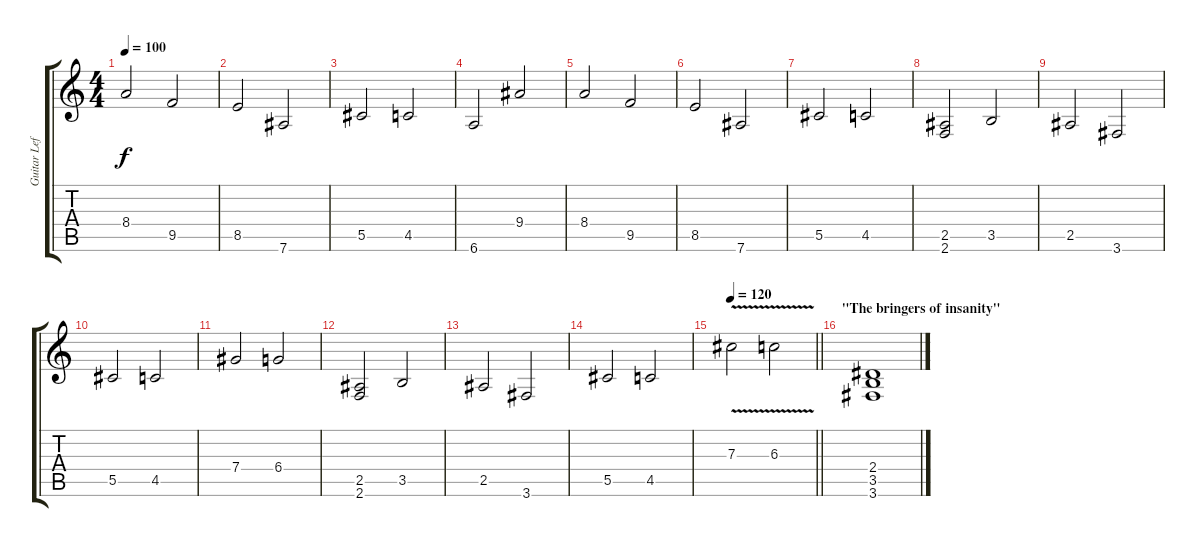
\track ("Guitar Left" "Guitar Lef") {instrument distortionguitar}
\staff {score tabs}
\tuning (Eb4 Bb3 Gb3 Db3 Ab2 Eb2) {hide}
\ts (4 4)
\tempo 100
\clef g2
\ks c
8.4.2{dy f} 9.5.2 |
8.5.2 7.6.2 |
5.5.2 4.5.2 |
6.6.2 9.4.2 |
8.4.2 9.5.2 |
8.5.2 7.6.2 |
5.5.2 4.5.2 |
(2.5 2.6).2 3.5.2 |
2.5.2 3.6.2 |
5.5.2 4.5.2 |
7.4.2 6.4.2 |
(2.5 2.6).2 3.5.2 |
2.5.2 3.6.2 |
5.5.2 4.5.2 |
\tempo 120
\barLineRight lightlight
7.3{v}.2 6.3{v}.2 |
\section ("" "\"The bringers of insanity\"")
(2.4 3.5 3.6).1
